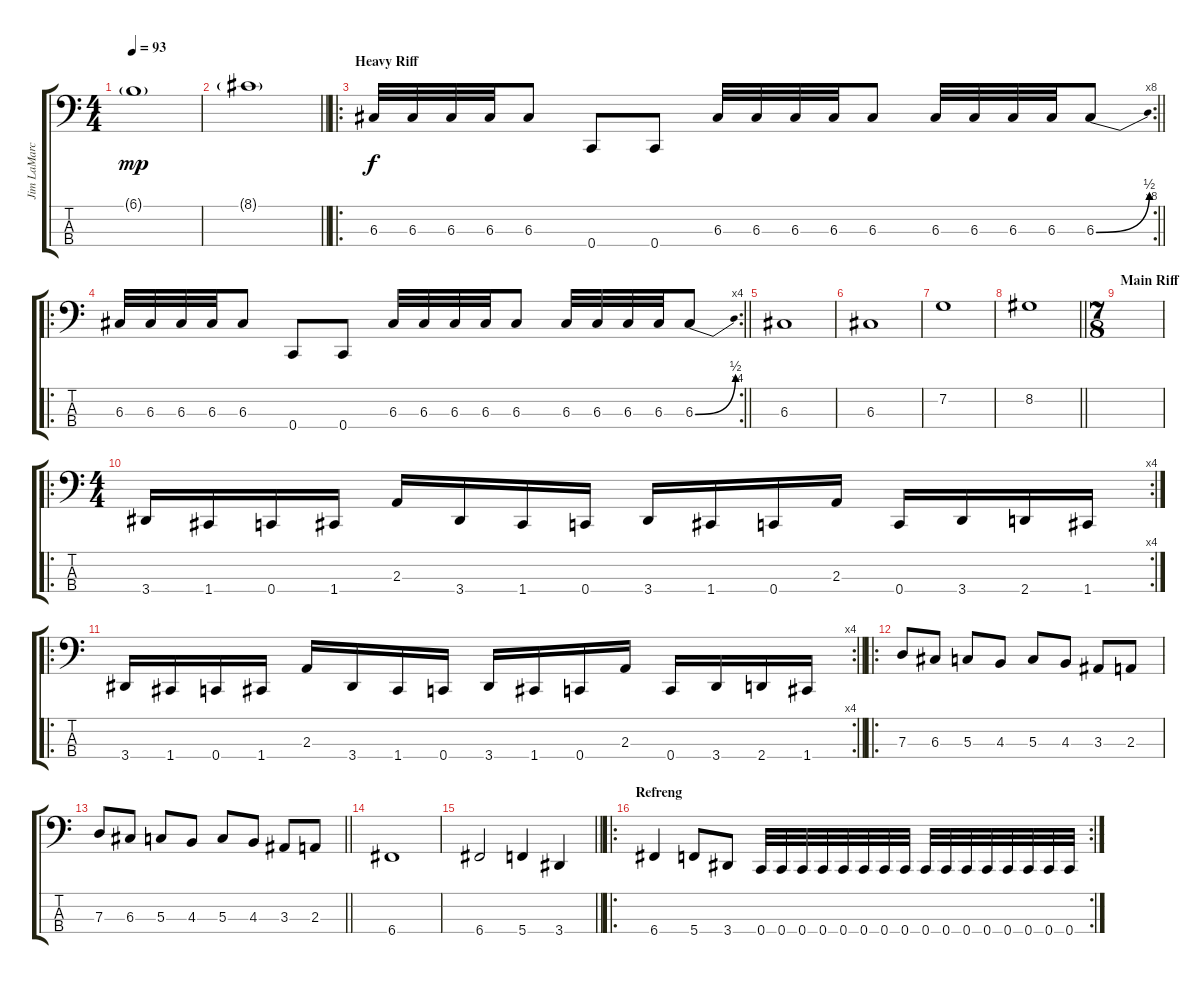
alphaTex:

\track ("Jim LaMarca" "Jim LaMarc") {instrument electricbasspick}
\staff {score tabs}
\tuning (F2 C2 G1 C1) {hide}
\ts (4 4)
\tempo 93
\clef f4
\ks c
6.1{g}.1{dy mp} |
\barLineRight lightlight
8.1{g}.1 |
\ro
\rc 8
\section ("" "Heavy Riff")
\barLineRight lightlight
6.3.32{dy f} 6.3.32 6.3.32 6.3.32 6.3.8 0.4.8 0.4.8 6.3.32 6.3.32 6.3.32 6.3.32 6.3.8 6.3.32 6.3.32 6.3.32 6.3.32 6.3{be (bend 0 0 60 2)}.8 |
\ro
\rc 4
\barLineRight lightlight
6.3.32 6.3.32 6.3.32 6.3.32 6.3.8 0.4.8 0.4.8 6.3.32 6.3.32 6.3.32 6.3.32 6.3.8 6.3.32 6.3.32 6.3.32 6.3.32 6.3{be (bend 0 0 60 2)}.8 |
\section ("" " ")
6.3.1 |
6.3.1 |
7.2.1 |
\barLineRight lightlight
8.2.1 |
\ts (7 8)
\section ("" "Main Riff")
|
\ro
\rc 4
\ts (4 4)
3.4.16 1.4.16 0.4.16 1.4.16 2.3.16 3.4.16 1.4.16 0.4.16 3.4.16 1.4.16 0.4.16 2.3.16 0.4.16 3.4.16 2.4.16 1.4.16 |
\ro
\rc 4
\barLineRight lightlight
3.4.16 1.4.16 0.4.16 1.4.16 2.3.16 3.4.16 1.4.16 0.4.16 3.4.16 1.4.16 0.4.16 2.3.16 0.4.16 3.4.16 2.4.16 1.4.16 |
\ro
\section ("" " ")
7.3.8 6.3.8 5.3.8 4.3.8 5.3.8 4.3.8 3.3.8 2.3.8 |
\barLineRight lightlight
7.3.8 6.3.8 5.3.8 4.3.8 5.3.8 4.3.8 3.3.8 2.3.8 |
\section ("" " ")
6.4.1 |
\barLineRight lightlight
6.4.2 5.4.4 3.4.4 |
\ro
\rc 2
\section ("" "Refreng")
6.4.4 5.4.8 3.4.8 0.4.32 0.4.32 0.4.32 0.4.32 0.4.32 0.4.32 0.4.32 0.4.32 0.4.32 0.4.32 0.4.32 0.4.32 0.4.32 0.4.32 0.4.32 0.4.32
